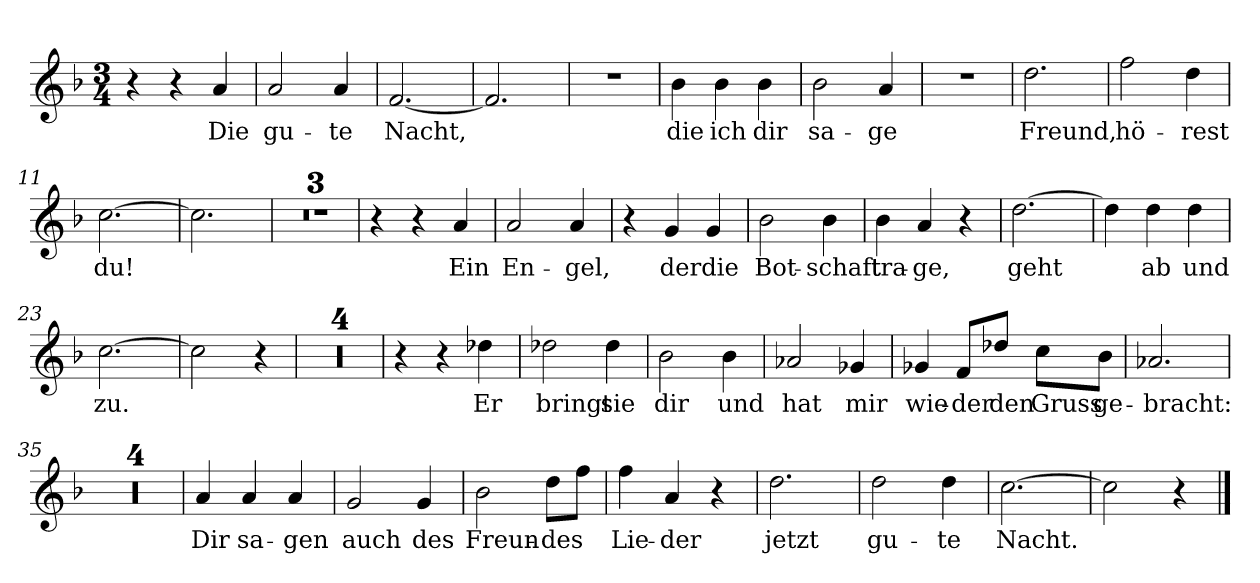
**kern	**text
*part1	*part1
*staff1	*staff1
*clefG2	*
*k[b-]	*
*M3/4	*
=1	=1
4r	.
4r	.
!	!LO:LY:b
4a/	Die
=2	=2
!	!LO:LY:b
2a/	gu-
!	!LO:LY:b
4a/	-te
=3	=3
!	!LO:LY:b
[2.f/	Nacht,
=4	=4
2.f/]	.
=5	=5
2.r	.
=6	=6
!	!LO:LY:b
4b-\	die
!	!LO:LY:b
4b-\	ich
!	!LO:LY:b
4b-\	dir
=7	=7
!	!LO:LY:b
2b-\	sa-
!	!LO:LY:b
4a/	-ge
=8	=8
2.r	.
=9	=9
!	!LO:LY:b
2.dd\	Freund,
=10	=10
!	!LO:LY:b
2ff\	hö-
!	!LO:LY:b
4dd\	-rest
=11	=11
!	!LO:LY:b
[2.cc\	du!
=12	=12
2.cc\]	.
=13	=13
2.r	.
=14	=14
2.r	.
=15	=15
2.r	.
!!LO:LB:g=z
=16	=16
4r	.
4r	.
!	!LO:LY:b
4a/	Ein
=17	=17
!	!LO:LY:b
2a/	En-
!	!LO:LY:b
4a/	-gel,
=18	=18
4r	.
!	!LO:LY:b
4g/	der
!	!LO:LY:b
4g/	die
=19	=19
!	!LO:LY:b
2b-\	Bot-
!	!LO:LY:b
4b-\	-schaft
=20	=20
!	!LO:LY:b
4b-\	tra-
!	!LO:LY:b
4a/	-ge,
4r	.
=21	=21
!	!LO:LY:b
[2.dd\	geht
=22	=22
4dd\]	.
!	!LO:LY:b
4dd\	ab
!	!LO:LY:b
4dd\	und
=23	=23
!	!LO:LY:b
[2.cc\	zu.
=24	=24
2cc\]	.
4r	.
=25	=25
2.r	.
=26	=26
2.r	.
=27	=27
2.r	.
=28	=28
2.r	.
=29	=29
4r	.
4r	.
!	!LO:LY:b
4dd-X\	Er
!!LO:LB:g=z
=30	=30
!	!LO:LY:b
2dd-X\	bringt
!	!LO:LY:b
4dd-\	sie
=31	=31
!	!LO:LY:b
2b-\	dir
!	!LO:LY:b
4b-\	und
=32	=32
!	!LO:LY:b
2a-X/	hat
!	!LO:LY:b
4g-X/	mir
=33	=33
!	!LO:LY:b
4g-X/	wie-
!	!LO:LY:b
8f/L	-der
!	!LO:LY:b
8dd-X/J	den
!	!LO:LY:b
8cc\L	Gruss
!	!LO:LY:b
8b-\J	ge-
=34	=34
!	!LO:LY:b
2.a-X/	-bracht:
=35	=35
2.r	.
=36	=36
2.r	.
=37	=37
2.r	.
=38	=38
2.r	.
=39	=39
!	!LO:LY:b
4a/	Dir
!	!LO:LY:b
4a/	sa-
!	!LO:LY:b
4a/	-gen
=40	=40
!	!LO:LY:b
2g/	auch
!	!LO:LY:b
4g/	des
!!LO:LB:g=z
=41	=41
!	!LO:LY:b
2b-\	Freun-
!	!LO:LY:b
8dd\L	-des
8ff\J	.
=42	=42
!	!LO:LY:b
4ff\	Lie-
!	!LO:LY:b
4a/	-der
4r	.
=43	=43
!	!LO:LY:b
2.dd\	jetzt
=44	=44
!	!LO:LY:b
2dd\	gu-
!	!LO:LY:b
4dd\	-te
=45	=45
!	!LO:LY:b
[2.cc\	Nacht.
=46	=46
2cc\]	.
4r	.
==	==
*-	*-
